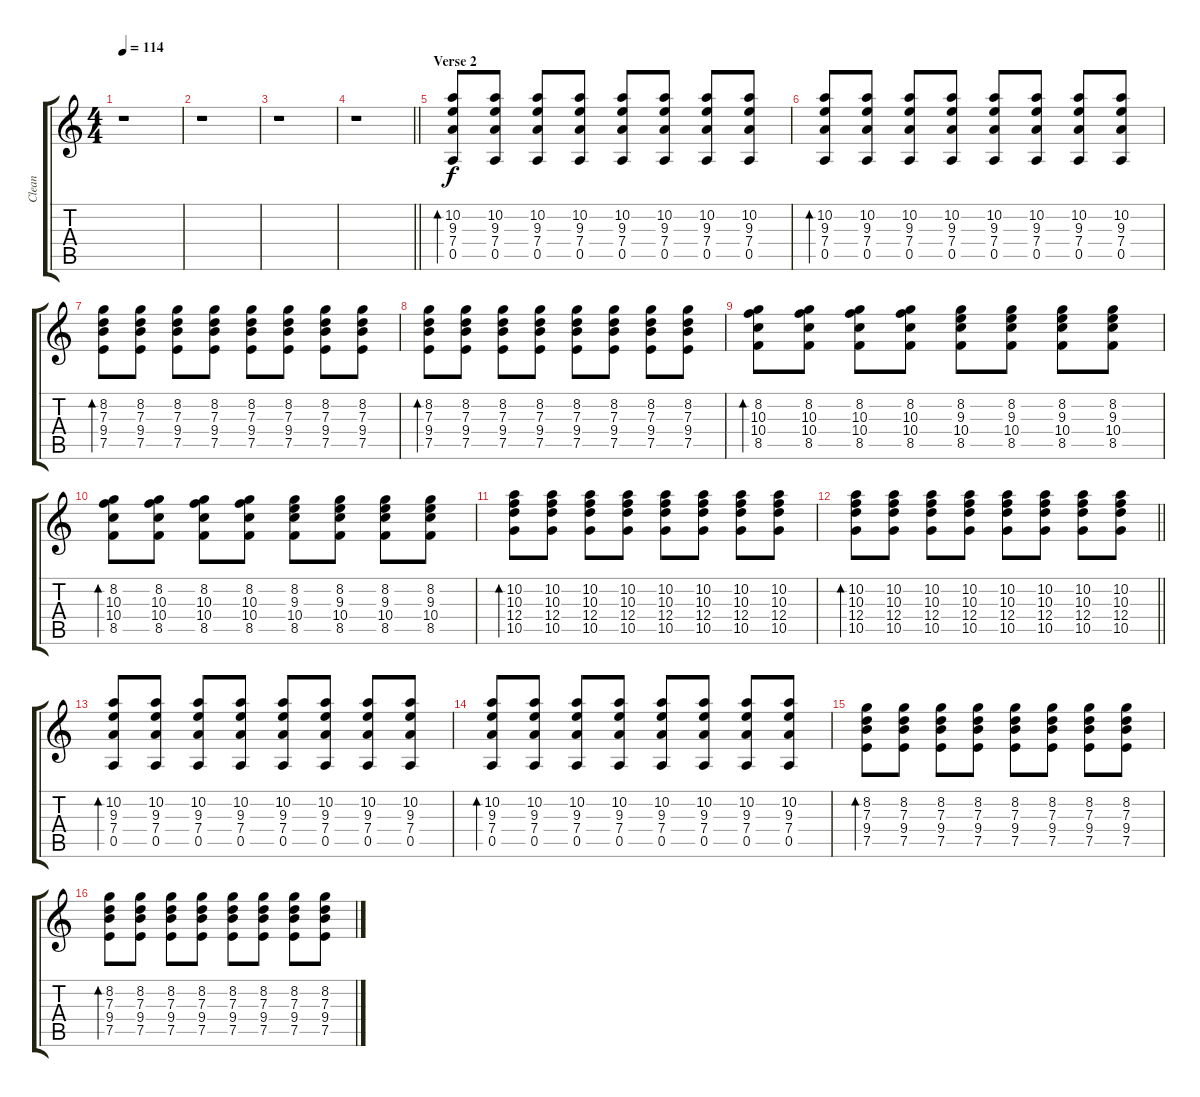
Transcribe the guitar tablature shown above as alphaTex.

\track ("Clean" "Clean") {instrument electricguitarclean}
\staff {score tabs}
\tuning (E4 B3 G3 D3 A2 E2) {hide}
\ts (4 4)
\tempo 114
\clef g2
\ks c
r.1{dy f} |
r.1 |
r.1 |
\barLineRight lightlight
r.1 |
\section ("" "Verse 2")
(10.2 9.3 7.4 0.5).8{bd 60} (10.2 9.3 7.4 0.5).8 (10.2 9.3 7.4 0.5).8 (10.2 9.3 7.4 0.5).8 (10.2 9.3 7.4 0.5).8 (10.2 9.3 7.4 0.5).8 (10.2 9.3 7.4 0.5).8 (10.2 9.3 7.4 0.5).8 |
(10.2 9.3 7.4 0.5).8{bd 60} (10.2 9.3 7.4 0.5).8 (10.2 9.3 7.4 0.5).8 (10.2 9.3 7.4 0.5).8 (10.2 9.3 7.4 0.5).8 (10.2 9.3 7.4 0.5).8 (10.2 9.3 7.4 0.5).8 (10.2 9.3 7.4 0.5).8 |
(8.2 7.3 9.4 7.5).8{bd 60} (8.2 7.3 9.4 7.5).8 (8.2 7.3 9.4 7.5).8 (8.2 7.3 9.4 7.5).8 (8.2 7.3 9.4 7.5).8 (8.2 7.3 9.4 7.5).8 (8.2 7.3 9.4 7.5).8 (8.2 7.3 9.4 7.5).8 |
(8.2 7.3 9.4 7.5).8{bd 60} (8.2 7.3 9.4 7.5).8 (8.2 7.3 9.4 7.5).8 (8.2 7.3 9.4 7.5).8 (8.2 7.3 9.4 7.5).8 (8.2 7.3 9.4 7.5).8 (8.2 7.3 9.4 7.5).8 (8.2 7.3 9.4 7.5).8 |
(8.2 10.3 10.4 8.5).8{bd 60} (8.2 10.3 10.4 8.5).8 (8.2 10.3 10.4 8.5).8 (8.2 10.3 10.4 8.5).8 (8.2 9.3 10.4 8.5).8 (8.2 9.3 10.4 8.5).8 (8.2 9.3 10.4 8.5).8 (8.2 9.3 10.4 8.5).8 |
(8.2 10.3 10.4 8.5).8{bd 60} (8.2 10.3 10.4 8.5).8 (8.2 10.3 10.4 8.5).8 (8.2 10.3 10.4 8.5).8 (8.2 9.3 10.4 8.5).8 (8.2 9.3 10.4 8.5).8 (8.2 9.3 10.4 8.5).8 (8.2 9.3 10.4 8.5).8 |
(10.2 10.3 12.4 10.5).8{bd 60} (10.2 10.3 12.4 10.5).8 (10.2 10.3 12.4 10.5).8 (10.2 10.3 12.4 10.5).8 (10.2 10.3 12.4 10.5).8 (10.2 10.3 12.4 10.5).8 (10.2 10.3 12.4 10.5).8 (10.2 10.3 12.4 10.5).8 |
\barLineRight lightlight
(10.2 10.3 12.4 10.5).8{bd 60} (10.2 10.3 12.4 10.5).8 (10.2 10.3 12.4 10.5).8 (10.2 10.3 12.4 10.5).8 (10.2 10.3 12.4 10.5).8 (10.2 10.3 12.4 10.5).8 (10.2 10.3 12.4 10.5).8 (10.2 10.3 12.4 10.5).8 |
(10.2 9.3 7.4 0.5).8{bd 60} (10.2 9.3 7.4 0.5).8 (10.2 9.3 7.4 0.5).8 (10.2 9.3 7.4 0.5).8 (10.2 9.3 7.4 0.5).8 (10.2 9.3 7.4 0.5).8 (10.2 9.3 7.4 0.5).8 (10.2 9.3 7.4 0.5).8 |
(10.2 9.3 7.4 0.5).8{bd 60} (10.2 9.3 7.4 0.5).8 (10.2 9.3 7.4 0.5).8 (10.2 9.3 7.4 0.5).8 (10.2 9.3 7.4 0.5).8 (10.2 9.3 7.4 0.5).8 (10.2 9.3 7.4 0.5).8 (10.2 9.3 7.4 0.5).8 |
(8.2 7.3 9.4 7.5).8{bd 60} (8.2 7.3 9.4 7.5).8 (8.2 7.3 9.4 7.5).8 (8.2 7.3 9.4 7.5).8 (8.2 7.3 9.4 7.5).8 (8.2 7.3 9.4 7.5).8 (8.2 7.3 9.4 7.5).8 (8.2 7.3 9.4 7.5).8 |
(8.2 7.3 9.4 7.5).8{bd 60} (8.2 7.3 9.4 7.5).8 (8.2 7.3 9.4 7.5).8 (8.2 7.3 9.4 7.5).8 (8.2 7.3 9.4 7.5).8 (8.2 7.3 9.4 7.5).8 (8.2 7.3 9.4 7.5).8 (8.2 7.3 9.4 7.5).8
